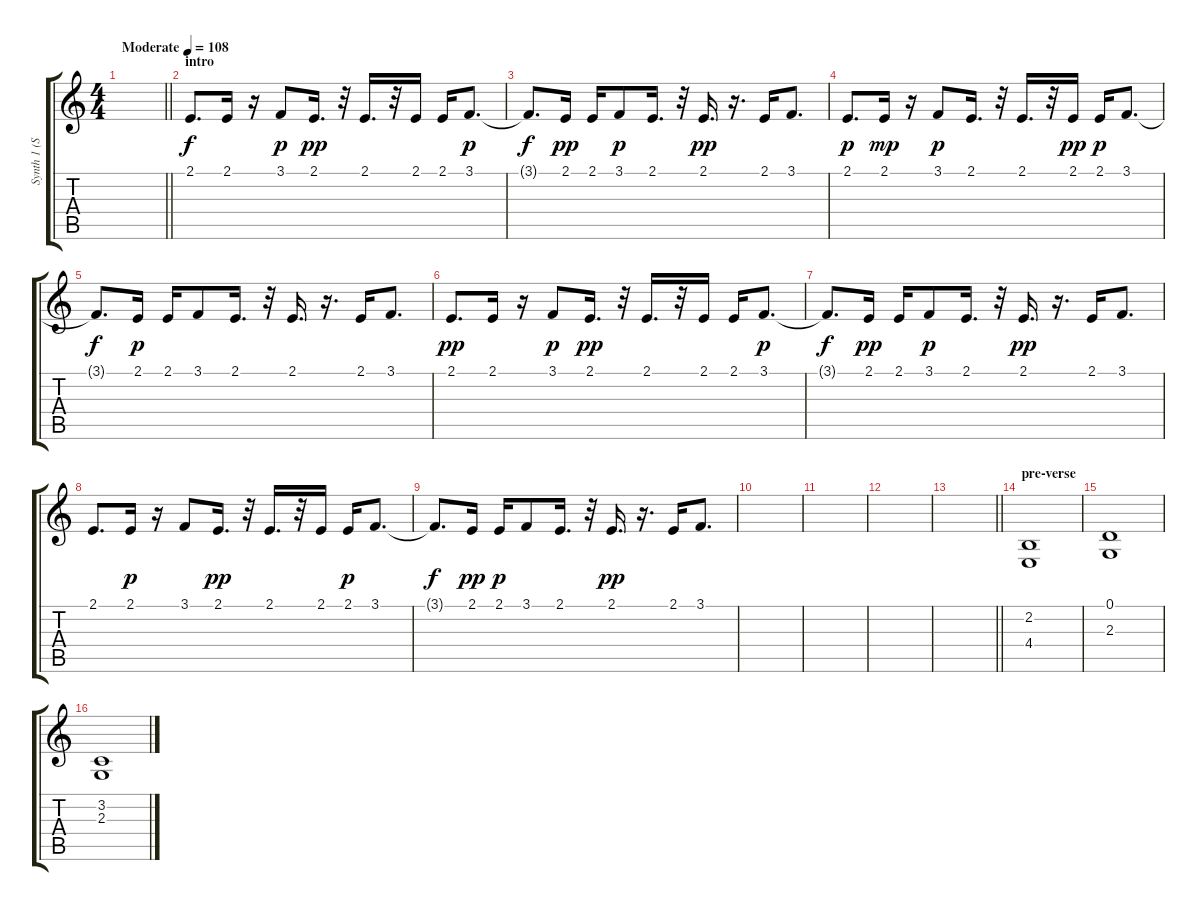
\track ("Synth 1 (Semple)" "Synth 1 (S") {instrument stringensemble1}
\staff {score tabs}
\tuning (D4 A3 F3 C3 G2 C2) {hide}
\ts (4 4)
\tempo (108 "Moderate")
\clef g2
\barLineRight lightlight
\ks c
|
\section ("" "intro")
2.1.8{d volume 4 instrument kalimba} 2.1.16{volume 10} r.16 3.1.8{dy p} 2.1.16{d dy pp} r.32 2.1.16{d} r.32 2.1.16 2.1.16 3.1.8{d dy p} |
3.1{t}.8{d dy f} 2.1.16{dy pp} 2.1.16 3.1.8{dy p} 2.1.16{d} r.32 2.1.16{d dy pp} r.16{d} 2.1.16 3.1.8{d} |
2.1.8{d dy p} 2.1.16{dy mp} r.16 3.1.8{dy p} 2.1.16{d} r.32 2.1.16{d} r.32 2.1.16{dy pp} 2.1.16{dy p} 3.1.8{d} |
3.1{t}.8{d dy f} 2.1.16{dy p} 2.1.16 3.1.8 2.1.16{d} r.32 2.1.16{d} r.16{d} 2.1.16 3.1.8{d} |
2.1.8{d dy pp instrument kalimba} 2.1.16 r.16 3.1.8{dy p} 2.1.16{d dy pp} r.32 2.1.16{d} r.32 2.1.16 2.1.16 3.1.8{d dy p} |
3.1{t}.8{d dy f} 2.1.16{dy pp} 2.1.16 3.1.8{dy p} 2.1.16{d} r.32 2.1.16{d dy pp} r.16{d} 2.1.16 3.1.8{d} |
2.1.8{d} 2.1.16{dy p} r.16 3.1.8 2.1.16{d dy pp} r.32 2.1.16{d} r.32 2.1.16 2.1.16{dy p} 3.1.8{d} |
3.1{t}.8{d dy f} 2.1.16{dy pp} 2.1.16{dy p} 3.1.8 2.1.16{d} r.32 2.1.16{d dy pp} r.16{d} 2.1.16 3.1.8{d} |
|
|
|
\barLineRight lightlight
|
\section ("" "pre-verse")
(2.2 4.4).1{instrument stringensemble1} |
(0.1 2.3).1 |
(3.2 2.3).1
